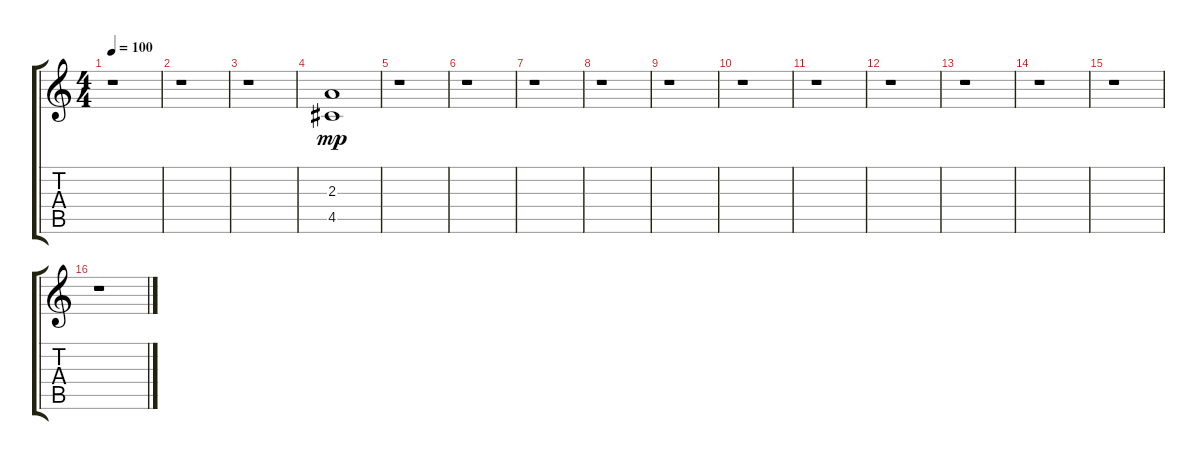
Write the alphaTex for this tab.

\track "" {instrument acousticguitarnylon}
\staff {score tabs}
\tuning (E4 B3 G3 D3 A2 E2) {hide}
\ts (4 4)
\tempo 100
\clef g2
\ks c
r.1{dy mp} |
r.1 |
r.1 |
(2.3 4.5).1 |
r.1 |
r.1 |
r.1 |
r.1 |
r.1 |
r.1 |
r.1 |
r.1 |
r.1 |
r.1 |
r.1 |
r.1
